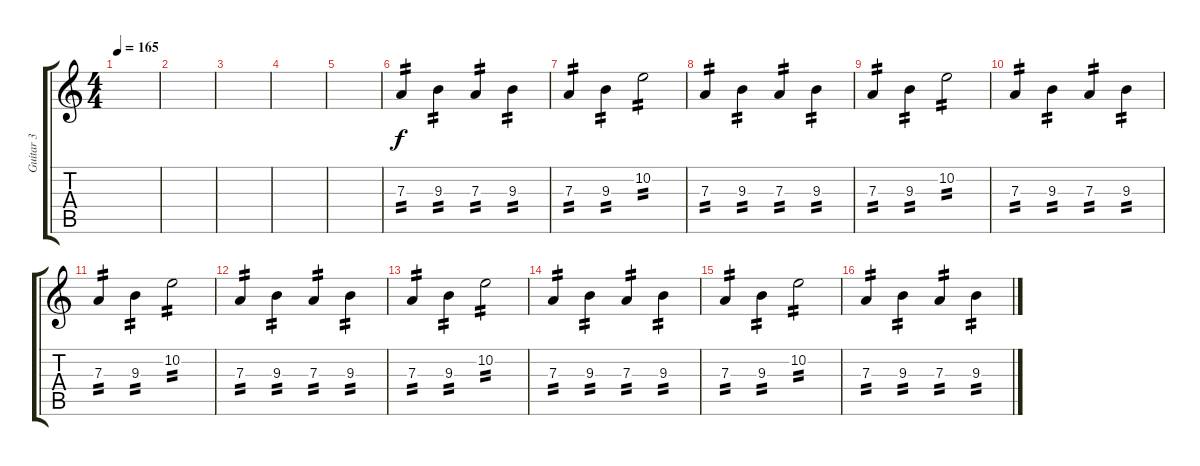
\track ("Guitar 3" "Guitar 3") {instrument distortionguitar}
\staff {score tabs}
\tuning (B3 Gb3 D3 A2 E2 B1) {hide}
\ts (4 4)
\tempo 165
\clef g2
\ks aminor
|
|
|
|
|
7.3.4{tp 2 volume 16} 9.3.4{tp 2} 7.3.4{tp 2} 9.3.4{tp 2} |
7.3.4{tp 2} 9.3.4{tp 2} 10.2.2{tp 2} |
7.3.4{tp 2} 9.3.4{tp 2} 7.3.4{tp 2} 9.3.4{tp 2} |
7.3.4{tp 2} 9.3.4{tp 2} 10.2.2{tp 2} |
7.3.4{tp 2} 9.3.4{tp 2} 7.3.4{tp 2} 9.3.4{tp 2} |
7.3.4{tp 2} 9.3.4{tp 2} 10.2.2{tp 2} |
7.3.4{tp 2} 9.3.4{tp 2} 7.3.4{tp 2} 9.3.4{tp 2} |
7.3.4{tp 2} 9.3.4{tp 2} 10.2.2{tp 2} |
7.3.4{tp 2} 9.3.4{tp 2} 7.3.4{tp 2} 9.3.4{tp 2} |
7.3.4{tp 2} 9.3.4{tp 2} 10.2.2{tp 2} |
7.3.4{tp 2} 9.3.4{tp 2} 7.3.4{tp 2} 9.3.4{tp 2}
